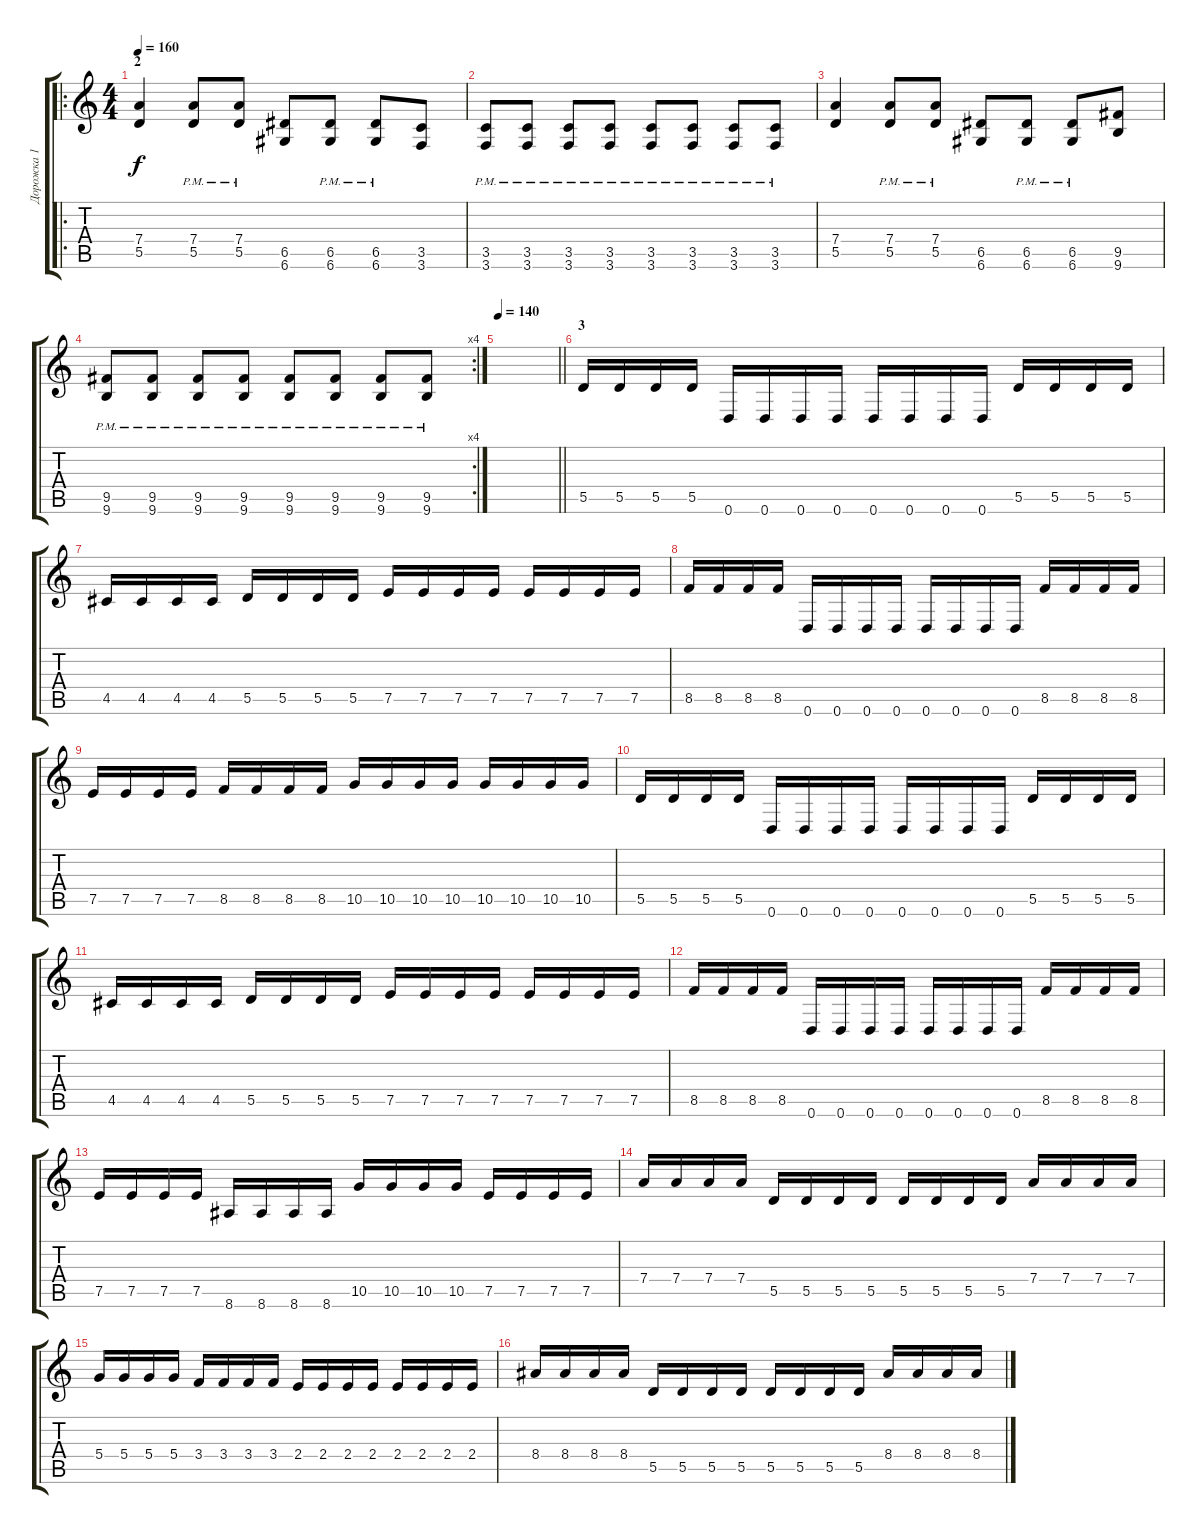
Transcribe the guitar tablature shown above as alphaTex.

\track ("Дорожка 1" "Дорожка 1") {instrument distortionguitar}
\staff {score tabs}
\tuning (E4 B3 G3 D3 A2 D2) {hide}
\ro
\ts (4 4)
\section ("" "2")
\tempo 160
\clef g2
\ks c
(7.4 5.5).4{dy f} (7.4{pm} 5.5{pm}).8 (7.4{pm} 5.5{pm}).8 (6.5 6.6).8 (6.5{pm} 6.6{pm}).8 (6.5{pm} 6.6{pm}).8 (3.5 3.6).8 |
(3.5{pm} 3.6{pm}).8 (3.5{pm} 3.6{pm}).8 (3.5{pm} 3.6{pm}).8 (3.5{pm} 3.6{pm}).8 (3.5{pm} 3.6{pm}).8 (3.5{pm} 3.6{pm}).8 (3.5{pm} 3.6{pm}).8 (3.5{pm} 3.6{pm}).8 |
(7.4 5.5).4 (7.4{pm} 5.5{pm}).8 (7.4{pm} 5.5{pm}).8 (6.5 6.6).8 (6.5{pm} 6.6{pm}).8 (6.5{pm} 6.6{pm}).8 (9.5 9.6).8 |
\rc 4
(9.5{pm} 9.6{pm}).8 (9.5{pm} 9.6{pm}).8 (9.5{pm} 9.6{pm}).8 (9.5{pm} 9.6{pm}).8 (9.5{pm} 9.6{pm}).8 (9.5{pm} 9.6{pm}).8 (9.5{pm} 9.6{pm}).8 (9.5{pm} 9.6{pm}).8 |
\tempo 140
\barLineRight lightlight
|
\section ("" "3")
5.5.16 5.5.16 5.5.16 5.5.16 0.6.16 0.6.16 0.6.16 0.6.16 0.6.16 0.6.16 0.6.16 0.6.16 5.5.16 5.5.16 5.5.16 5.5.16 |
4.5.16 4.5.16 4.5.16 4.5.16 5.5.16 5.5.16 5.5.16 5.5.16 7.5.16 7.5.16 7.5.16 7.5.16 7.5.16 7.5.16 7.5.16 7.5.16 |
8.5.16 8.5.16 8.5.16 8.5.16 0.6.16 0.6.16 0.6.16 0.6.16 0.6.16 0.6.16 0.6.16 0.6.16 8.5.16 8.5.16 8.5.16 8.5.16 |
7.5.16 7.5.16 7.5.16 7.5.16 8.5.16 8.5.16 8.5.16 8.5.16 10.5.16 10.5.16 10.5.16 10.5.16 10.5.16 10.5.16 10.5.16 10.5.16 |
5.5.16 5.5.16 5.5.16 5.5.16 0.6.16 0.6.16 0.6.16 0.6.16 0.6.16 0.6.16 0.6.16 0.6.16 5.5.16 5.5.16 5.5.16 5.5.16 |
4.5.16 4.5.16 4.5.16 4.5.16 5.5.16 5.5.16 5.5.16 5.5.16 7.5.16 7.5.16 7.5.16 7.5.16 7.5.16 7.5.16 7.5.16 7.5.16 |
8.5.16 8.5.16 8.5.16 8.5.16 0.6.16 0.6.16 0.6.16 0.6.16 0.6.16 0.6.16 0.6.16 0.6.16 8.5.16 8.5.16 8.5.16 8.5.16 |
7.5.16 7.5.16 7.5.16 7.5.16 8.6.16 8.6.16 8.6.16 8.6.16 10.5.16 10.5.16 10.5.16 10.5.16 7.5.16 7.5.16 7.5.16 7.5.16 |
7.4.16 7.4.16 7.4.16 7.4.16 5.5.16 5.5.16 5.5.16 5.5.16 5.5.16 5.5.16 5.5.16 5.5.16 7.4.16 7.4.16 7.4.16 7.4.16 |
5.4.16 5.4.16 5.4.16 5.4.16 3.4.16 3.4.16 3.4.16 3.4.16 2.4.16 2.4.16 2.4.16 2.4.16 2.4.16 2.4.16 2.4.16 2.4.16 |
8.4.16 8.4.16 8.4.16 8.4.16 5.5.16 5.5.16 5.5.16 5.5.16 5.5.16 5.5.16 5.5.16 5.5.16 8.4.16 8.4.16 8.4.16 8.4.16
